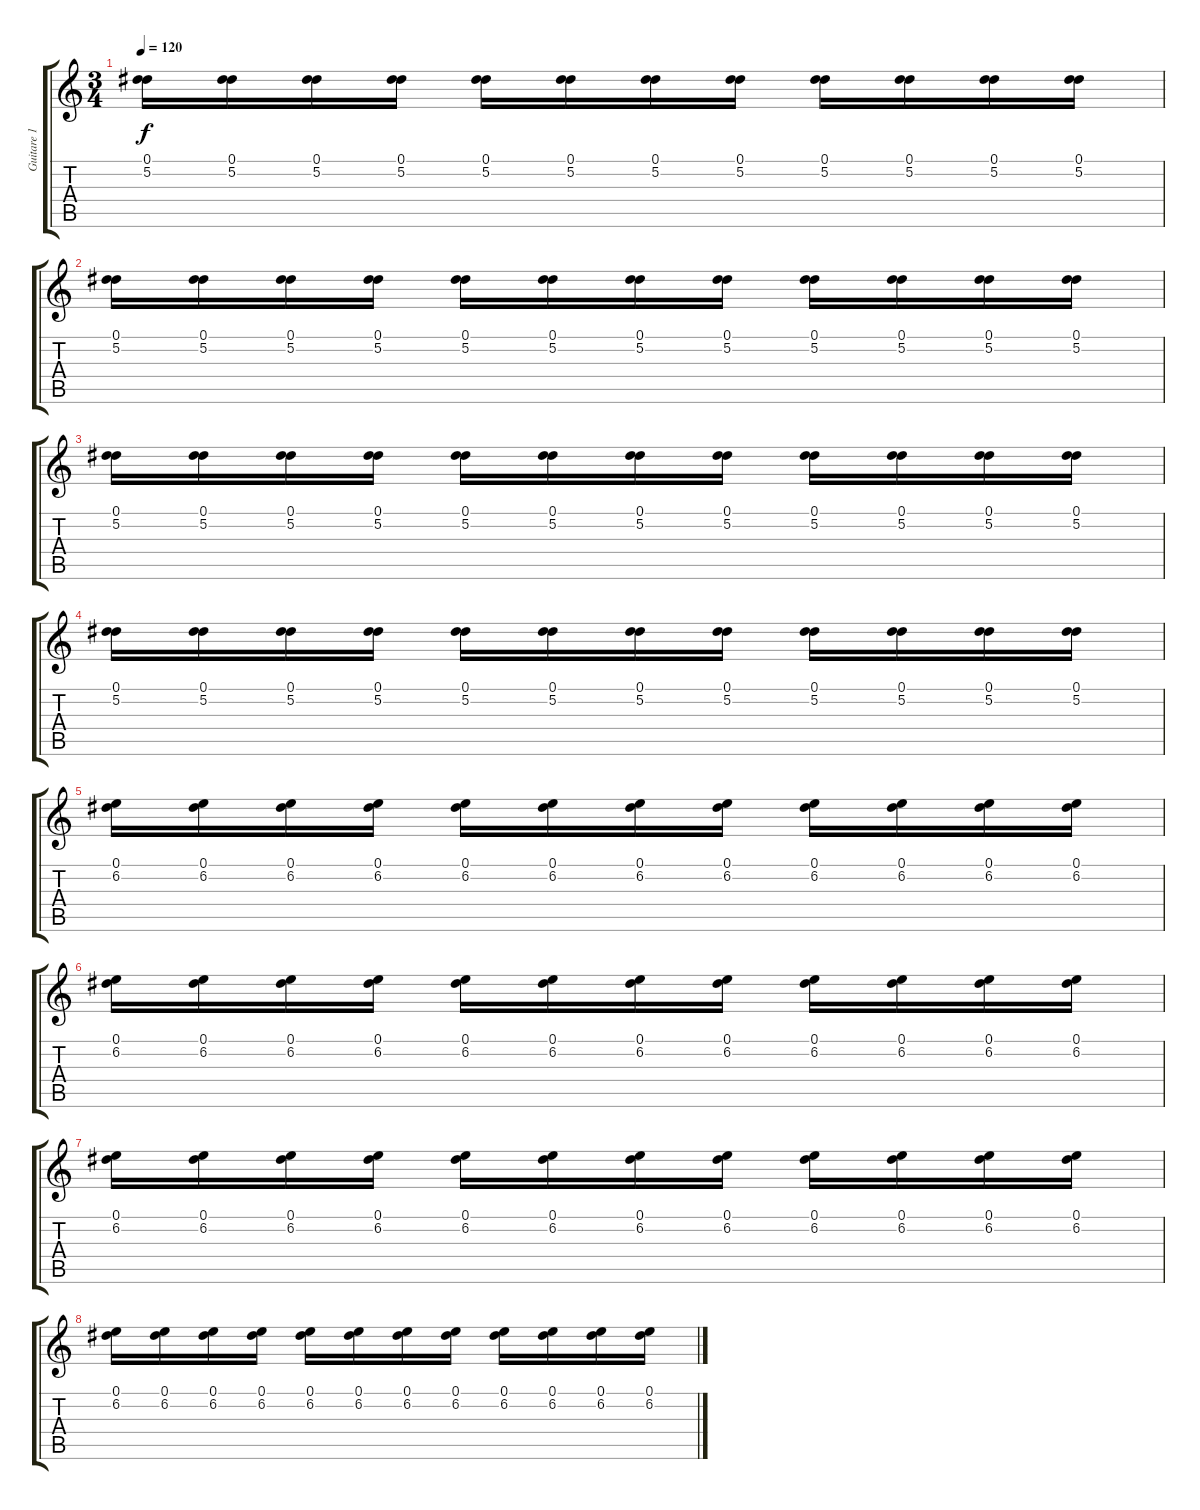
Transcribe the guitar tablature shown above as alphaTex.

\track ("Guitare 1" "Guitare 1") {instrument distortionguitar}
\staff {score tabs}
\tuning (Eb4 Bb3 Gb3 Db3 Ab2 Db2) {hide}
\ts (3 4)
\tempo 120
\clef g2
\ks c
(0.1 5.2).16{dy f} (0.1 5.2).16 (0.1 5.2).16 (0.1 5.2).16 (0.1 5.2).16 (0.1 5.2).16 (0.1 5.2).16 (0.1 5.2).16 (0.1 5.2).16 (0.1 5.2).16 (0.1 5.2).16 (0.1 5.2).16 |
(0.1 5.2).16 (0.1 5.2).16 (0.1 5.2).16 (0.1 5.2).16 (0.1 5.2).16 (0.1 5.2).16 (0.1 5.2).16 (0.1 5.2).16 (0.1 5.2).16 (0.1 5.2).16 (0.1 5.2).16 (0.1 5.2).16 |
(0.1 5.2).16 (0.1 5.2).16 (0.1 5.2).16 (0.1 5.2).16 (0.1 5.2).16 (0.1 5.2).16 (0.1 5.2).16 (0.1 5.2).16 (0.1 5.2).16 (0.1 5.2).16 (0.1 5.2).16 (0.1 5.2).16 |
(0.1 5.2).16 (0.1 5.2).16 (0.1 5.2).16 (0.1 5.2).16 (0.1 5.2).16 (0.1 5.2).16 (0.1 5.2).16 (0.1 5.2).16 (0.1 5.2).16 (0.1 5.2).16 (0.1 5.2).16 (0.1 5.2).16 |
(0.1 6.2).16 (0.1 6.2).16 (0.1 6.2).16 (0.1 6.2).16 (0.1 6.2).16 (0.1 6.2).16 (0.1 6.2).16 (0.1 6.2).16 (0.1 6.2).16 (0.1 6.2).16 (0.1 6.2).16 (0.1 6.2).16 |
(0.1 6.2).16 (0.1 6.2).16 (0.1 6.2).16 (0.1 6.2).16 (0.1 6.2).16 (0.1 6.2).16 (0.1 6.2).16 (0.1 6.2).16 (0.1 6.2).16 (0.1 6.2).16 (0.1 6.2).16 (0.1 6.2).16 |
(0.1 6.2).16 (0.1 6.2).16 (0.1 6.2).16 (0.1 6.2).16 (0.1 6.2).16 (0.1 6.2).16 (0.1 6.2).16 (0.1 6.2).16 (0.1 6.2).16 (0.1 6.2).16 (0.1 6.2).16 (0.1 6.2).16 |
(0.1 6.2).16 (0.1 6.2).16 (0.1 6.2).16 (0.1 6.2).16 (0.1 6.2).16 (0.1 6.2).16 (0.1 6.2).16 (0.1 6.2).16 (0.1 6.2).16 (0.1 6.2).16 (0.1 6.2).16 (0.1 6.2).16
